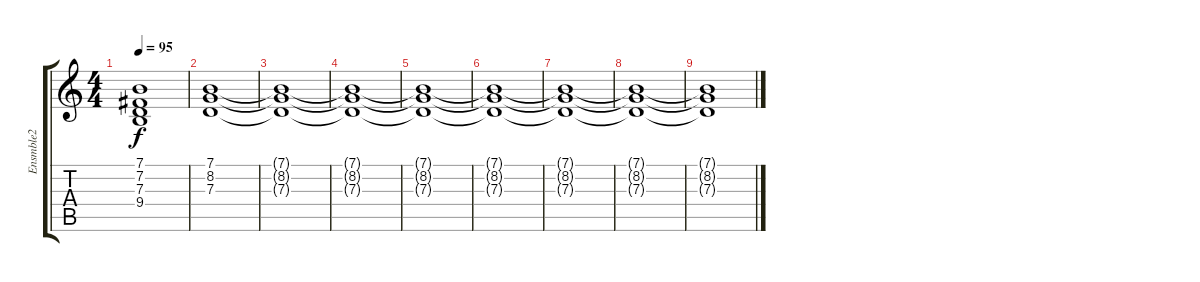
\track ("Ensmble2" "Ensmble2") {instrument stringensemble2}
\staff {score tabs}
\tuning (E4 B3 G3 D3 A2 E2) {hide}
\ts (4 4)
\tempo 95
\clef g2
\ks c
(7.1{t} 7.2{t} 7.3{t} 9.4{t}).1{dy f} |
(7.1 8.2 7.3).1 |
(7.1{t} 8.2{t} 7.3{t}).1 |
(7.1{t} 8.2{t} 7.3{t}).1 |
(7.1{t} 8.2{t} 7.3{t}).1 |
(7.1{t} 8.2{t} 7.3{t}).1 |
(7.1{t} 8.2{t} 7.3{t}).1 |
(7.1{t} 8.2{t} 7.3{t}).1 |
(7.1{t} 8.2{t} 7.3{t}).1
